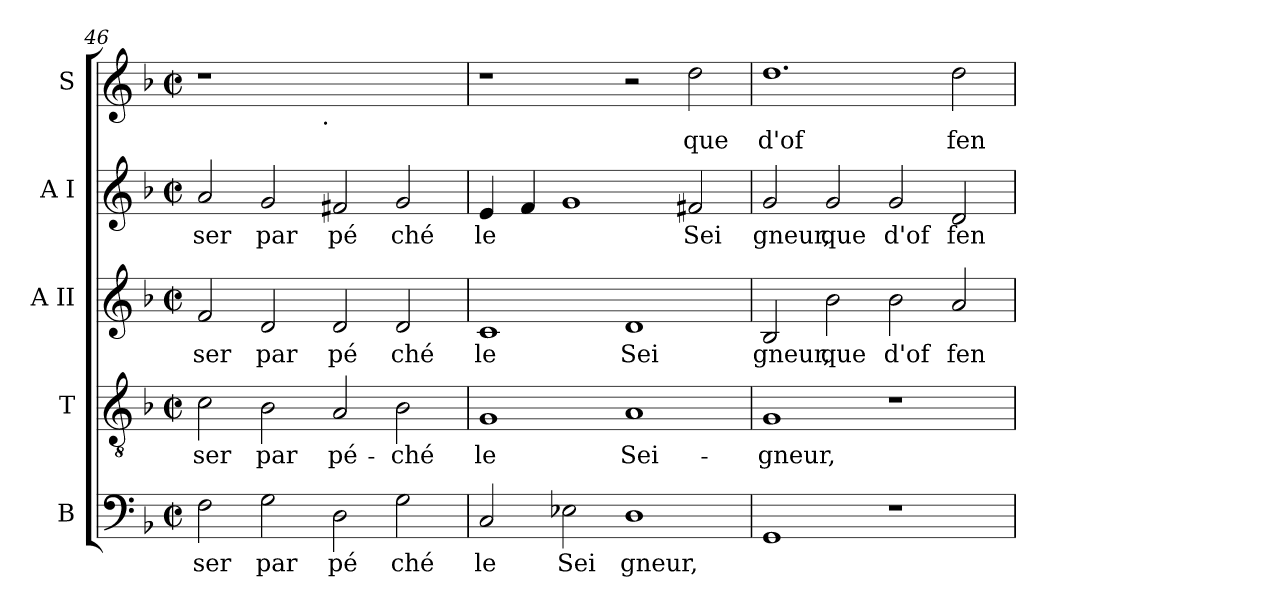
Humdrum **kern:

**kern	**text	**kern	**text	**kern	**text	**kern	**text	**kern	**text
*part5	*part5	*part4	*part4	*part3	*part3	*part2	*part2	*part1	*part1
*staff5	*staff5	*staff4	*staff4	*staff3	*staff3	*staff2	*staff2	*staff1	*staff1
*I"B	*	*I"T	*	*I"A II	*	*I"A I	*	*I"S	*
!!LO:LB:g=z
*clefF4	*	*clefGv2	*	*clefG2	*	*clefG2	*	*clefG2	*
*k[b-]	*	*k[b-]	*	*k[b-]	*	*k[b-]	*	*k[b-]	*
*F:	*	*F:	*	*F:	*	*F:	*	*F:	*
*M2/2	*	*M2/2	*	*M2/2	*	*M2/2	*	*M2/2	*
*met(c|)	*	*met(c|)	*	*met(c|)	*	*met(c|)	*	*met(c|)	*
=46	=46	=46	=46	=46	=46	=46	=46	=46	=46
!	!LO:LY:b:cj	!	!LO:LY:b:cj	!	!LO:LY:b:cj	!	!LO:LY:b:cj	!	!
*	*	*	*	*	*	*	*	*^	*
2F\	ser	2c\	ser	2f/	ser	2a/	ser	1r	2ryy	.
!	!LO:LY:b:cj	!	!LO:LY:b:cj	!	!LO:LY:b:cj	!	!LO:LY:b:cj	!	!	!
2G\	par	2B-\	par	2d/	par	2g/	par	.	4...ryy	.
!	!	!	!	!	!	!	!	!	!LO:TX:b:t=.	!
.	.	.	.	.	.	.	.	.	1ryy	.
!	!LO:LY:b:cj	!	!LO:LY:b:cj	!	!LO:LY:b:cj	!	!LO:LY:b:cj	!	!	!
2D\	pé	2A/	pé-	2d/	pé	2f#X/	pé	1ryy	.	.
!	!LO:LY:b:cj	!	!LO:LY:b:cj	!	!LO:LY:b:cj	!	!LO:LY:b:cj	!	!	!
2G\	ché	2B-\	-ché	2d/	ché	2g/	ché	.	.	.
.	.	.	.	.	.	.	.	.	32ryy	.
=47	=47	=47	=47	=47	=47	=47	=47	=47	=47	=47
!	!LO:LY:b:cj	!	!LO:LY:b:cj	!	!LO:LY:b:cj	!	!LO:LY:b:cj	!	!	!
*	*	*	*	*	*	*	*	*v	*v	*
2C/	le	1G	le	1c	le	4e/	le	1r	.
!	!	!	!	!	!	!	!LO:LY:b:cj	!	!
.	.	.	.	.	.	4f/	.	.	.
!	!LO:LY:b:cj	!	!	!	!	!	!LO:LY:b:cj	!	!
2E-X\	Sei	.	.	.	.	1g	.	.	.
!	!LO:LY:b:cj	!	!LO:LY:b:cj	!	!LO:LY:b:cj	!	!	!	!
1D	gneur,	1A	Sei-	1d	Sei	.	.	2r	.
!	!	!	!	!	!	!	!LO:LY:b:cj	!	!LO:LY:b:cj
.	.	.	.	.	.	2f#/	Sei	2dd\	que
=48	=48	=48	=48	=48	=48	=48	=48	=48	=48
!	!LO:LY:b:cj	!	!LO:LY:b:cj	!	!LO:LY:b:cj	!	!LO:LY:b:cj	!	!LO:LY:b:cj
1GG	.	1G	-gneur,	2B-/	gneur,	2g/	gneur,	1.dd	d'of
!	!	!	!	!	!LO:LY:b:cj	!	!LO:LY:b:cj	!	!
.	.	.	.	2b-\	que	2g/	que	.	.
!	!	!	!	!	!LO:LY:b:cj	!	!LO:LY:b:cj	!	!
1r	.	1r	.	2b-\	d'of	2g/	d'of	.	.
!	!	!	!	!	!LO:LY:b:cj	!	!LO:LY:b:cj	!	!LO:LY:b:cj
.	.	.	.	2a/	fen	2d/	fen	2dd\	fen
=	=	=	=	=	=	=	=	=	=
*-	*-	*-	*-	*-	*-	*-	*-	*-	*-
